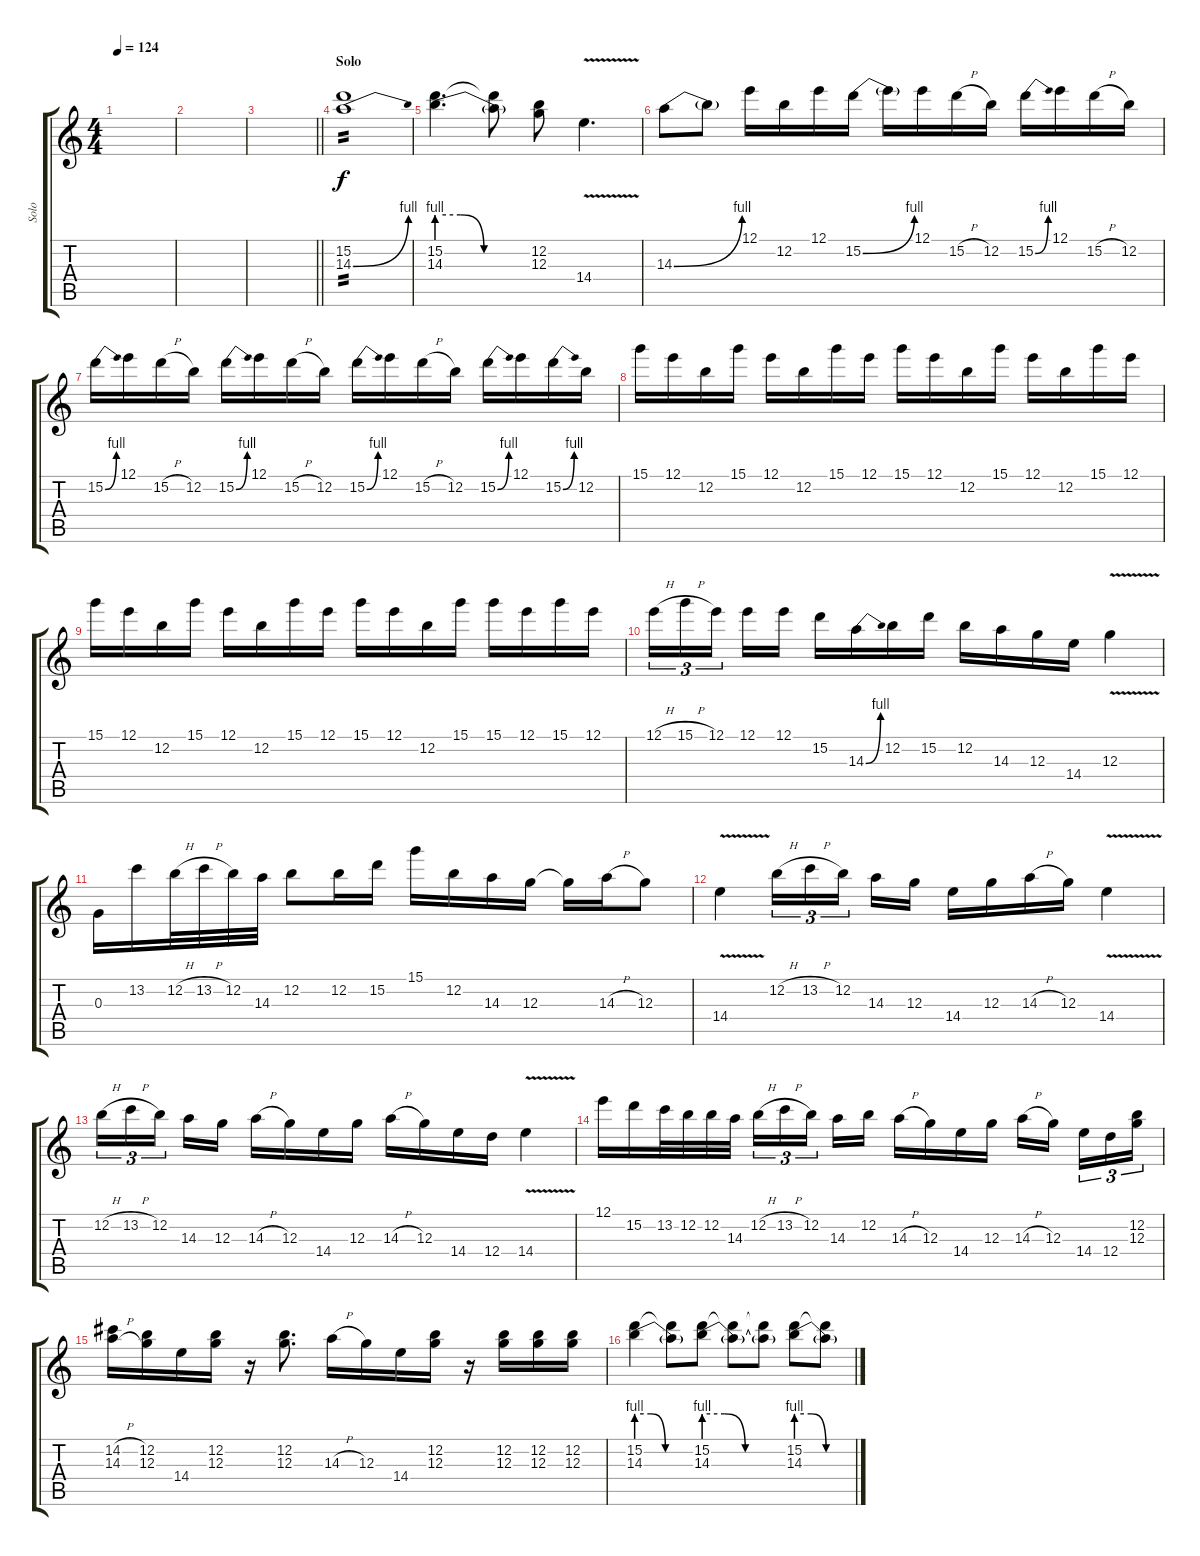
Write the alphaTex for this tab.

\track ("Solo" "Solo") {instrument distortionguitar}
\staff {score tabs}
\tuning (E4 B3 G3 D3 A2 E2) {hide}
\ts (4 4)
\tempo 124
\clef g2
\ks c
|
|
\barLineRight lightlight
|
\section ("" "Solo")
(15.2 14.3{be (bend 0 0 60 4)}).1{tp 2} |
(15.2 14.3{be (custom 0 4 15 4 30 0 60 0)}).4{d} (15.2{t} 14.3{t}).8 (12.2 12.3).8 14.4{v}.4{d} |
14.3{be (bend 0 0 60 4)}.8 14.3{t}.8 12.1.16 12.2.16 12.1.16 15.2{be (bend 0 0 60 4)}.16 15.2{t}.16 12.1.16 15.2{h}.16 12.2.16 15.2{be (bend 0 0 60 4)}.16 12.1.16 15.2{h}.16 12.2.16 |
15.2{be (bend 0 0 60 4)}.16 12.1.16 15.2{h}.16 12.2.16 15.2{be (bend 0 0 60 4)}.16 12.1.16 15.2{h}.16 12.2.16 15.2{be (bend 0 0 60 4)}.16 12.1.16 15.2{h}.16 12.2.16 15.2{be (bend 0 0 60 4)}.16 12.1.16 15.2{be (bend 0 0 60 4)}.16 12.2.16 |
15.1.16 12.1.16 12.2.16 15.1.16 12.1.16 12.2.16 15.1.16 12.1.16 15.1.16 12.1.16 12.2.16 15.1.16 12.1.16 12.2.16 15.1.16 12.1.16 |
15.1.16 12.1.16 12.2.16 15.1.16 12.1.16 12.2.16 15.1.16 12.1.16 15.1.16 12.1.16 12.2.16 15.1.16 15.1.16 12.1.16 15.1.16 12.1.16 |
12.1{h}.16{tu (3 2)} 15.1{h}.16{tu (3 2)} 12.1.16{tu (3 2) beam splitsecondary} 12.1.16 12.1.16 15.2.16 14.3{be (bend 0 0 60 4)}.16 12.2.16 15.2.16 12.2.16 14.3.16 12.3.16 14.4.16 12.3{v}.4 |
0.3.16 13.2.16 12.2{h}.32 13.2{h}.32 12.2.32 14.3.32 12.2.8 12.2.16 15.2.16 15.1.16 12.2.16 14.3.16 12.3.16 12.3{t}.16 14.3{h}.16 12.3.8 |
14.4{v}.4 12.2{h}.16{tu (3 2)} 13.2{h}.16{tu (3 2)} 12.2.16{tu (3 2) beam splitsecondary} 14.3.16 12.3.16 14.4.16 12.3.16 14.3{h}.16 12.3.16 14.4{v}.4 |
12.2{h}.16{tu (3 2)} 13.2{h}.16{tu (3 2)} 12.2.16{tu (3 2) beam splitsecondary} 14.3.16 12.3.16 14.3{h}.16 12.3.16 14.4.16 12.3.16 14.3{h}.16 12.3.16 14.4.16 12.4.16 14.4{v}.4 |
12.1.16 15.2.16 13.2.32 12.2.32 12.2.32 14.3.32 12.2{h}.16{tu (3 2)} 13.2{h}.16{tu (3 2)} 12.2.16{tu (3 2) beam splitsecondary} 14.3.16 12.2.16 14.3{h}.16 12.3.16 14.4.16 12.3.16 14.3{h}.16 12.3.16{beam splitsecondary} 14.4.16{tu (3 2)} 12.4.16{tu (3 2)} (12.2 12.3).16{tu (3 2)} |
(14.2{h} 14.3{h}).16 (12.2 12.3).16 14.4.16 (12.2 12.3).16 r.16 (12.2 12.3).8{d} 14.3{h}.16 12.3.16 14.4.16 (12.2 12.3).16 r.16 (12.2 12.3).16 (12.2 12.3).16 (12.2 12.3).16 |
(15.2 14.3{be (custom 0 4 15 4 30 0 60 0)}).4 (15.2{t} 14.3{t}).8 (15.2 14.3{be (custom 0 4 15 4 30 0 60 0)}).8 (15.2{t} 14.3{t}).8 (15.2{t} 14.3{t}).8 (15.2 14.3{be (custom 0 4 15 4 30 0 60 0)}).8 (15.2{t} 14.3{t}).8
